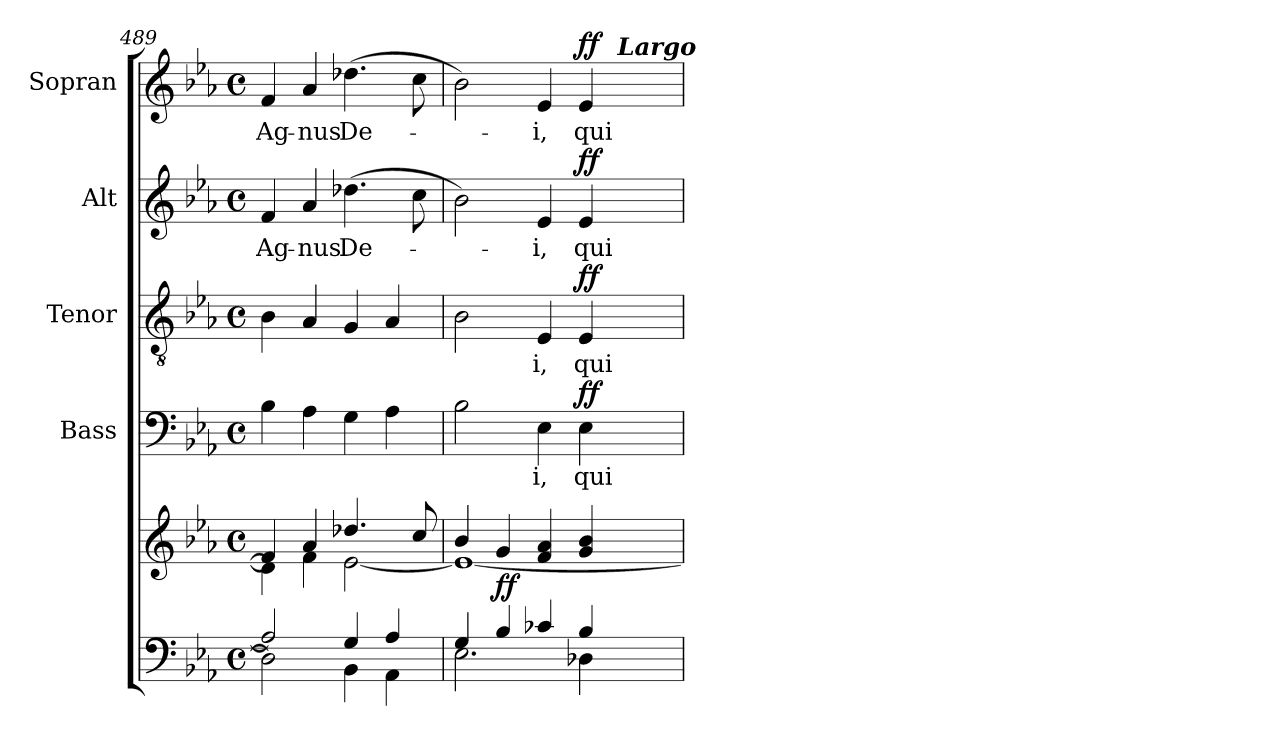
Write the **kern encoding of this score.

**kern	**kern	**dynam	**kern	**text	**dynam	**kern	**text	**dynam	**kern	**text	**dynam	**kern	**text	**dynam
*part5	*part5	*part5	*part4	*part4	*part4	*part3	*part3	*part3	*part2	*part2	*part2	*part1	*part1	*part1
*staff6	*staff5	*staff5/6	*staff4	*staff4	*staff4	*staff3	*staff3	*staff3	*staff2	*staff2	*staff2	*staff1	*staff1	*staff1
*	*	*	*I"Bass	*	*	*I"Tenor	*	*	*I"Alt	*	*	*I"Sopran	*	*
*	*	*	*I'B.	*	*	*I'T.	*	*	*I'A.	*	*	*I'S.	*	*
*clefF4	*clefG2	*	*clefF4	*	*	*clefGv2	*	*	*clefG2	*	*	*clefG2	*	*
*k[b-e-a-]	*k[b-e-a-]	*	*k[b-e-a-]	*	*	*k[b-e-a-]	*	*	*k[b-e-a-]	*	*	*k[b-e-a-]	*	*
*E-:	*E-:	*	*E-:	*	*	*E-:	*	*	*E-:	*	*	*E-:	*	*
*M4/4	*M4/4	*	*M4/4	*	*	*M4/4	*	*	*M4/4	*	*	*M4/4	*	*
*met(c)	*met(c)	*	*met(c)	*	*	*met(c)	*	*	*met(c)	*	*	*met(c)	*	*
=489	=489	=489	=489	=489	=489	=489	=489	=489	=489	=489	=489	=489	=489	=489
*^	*^	*	*	*	*	*	*	*	*	*	*	*	*	*
!	!	!	!	!	!	!	!	!	!	!	!	!LO:LY:b	!	!	!LO:LY:b	!
2A-/]	2D-\]	4f/]	4d-\]	.	4B-\	.	.	4B-\	.	.	4f/	Ag-	.	4f/	Ag-	.
!	!	!	!	!	!	!	!	!	!	!	!	!LO:LY:b	!	!	!LO:LY:b	!
.	.	4a-/	4f\	.	4A-\	.	.	4A-/	.	.	4a-/	-nus	.	4a-/	-nus	.
!	!	!	!	!	!	!	!	!	!	!	!	!LO:LY:b	!	!	!LO:LY:b	!
4G/	4BB-\	4.dd-X/	[<2e-\	.	4G\	.	.	4G/	.	.	(>4.dd-X\	De-	.	(>4.dd-X\	De-	.
4A-/	4AA-\	.	.	.	4A-\	.	.	4A-/	.	.	.	.	.	.	.	.
.	.	8cc/	.	.	.	.	.	.	.	.	8cc\	.	.	8cc\	.	.
!!LO:LB:g=z
=490	=490	=490	=490	=490	=490	=490	=490	=490	=490	=490	=490	=490	=490	=490	=490	=490
*	*	*	*	*	*	*	*	*	*	*	*	*	*	*^	*	*
4G/	2.E-\	4b-/	1e-_	.	2B-\	.	.	2B-\	.	.	2b-\)	.	.	2b-\)	2ryy	.	.
!	!	!	!	!LO:DY:b	!	!	!	!	!	!	!	!	!	!	!	!	!
4B-/	.	4g/	.	ff	.	.	.	.	.	.	.	.	.	.	.	.	.
!	!	!	!	!	!	!LO:LY:b	!	!	!LO:LY:b	!	!	!LO:LY:b	!	!	!	!LO:LY:b	!
4c-X/	.	4f/ 4a-/	.	.	4E-\	-i,	.	4E-/	-i,	.	4e-/	-i,	.	4e-/	4ryy	-i,	.
!	!	!	!	!	!	!LO:LY:b	!LO:DY:a	!	!LO:LY:b	!LO:DY:a	!	!LO:LY:b	!LO:DY:a	!	!	!LO:LY:b	!LO:DY:a
4B-/	4D-X\	4g/ 4b-/	.	.	4E-\	qui	ff	4E-/	qui	ff	4e-/	qui	ff	4e-/	8ryy	qui	ff
.	.	.	.	.	.	.	.	.	.	.	.	.	.	.	32ryy	.	.
!	!	!	!	!	!	!	!	!	!	!	!	!	!	!	!LO:TX:a:Bi:t=Largo	!	!
.	.	.	.	.	.	.	.	.	.	.	.	.	.	.	16.ryy	.	.
*v	*v	*	*	*	*	*	*	*	*	*	*	*	*	*v	*v	*	*
*	*v	*v	*	*	*	*	*	*	*	*	*	*	*	*	*
=	=	=	=	=	=	=	=	=	=	=	=	=	=	=
*-	*-	*-	*-	*-	*-	*-	*-	*-	*-	*-	*-	*-	*-	*-
